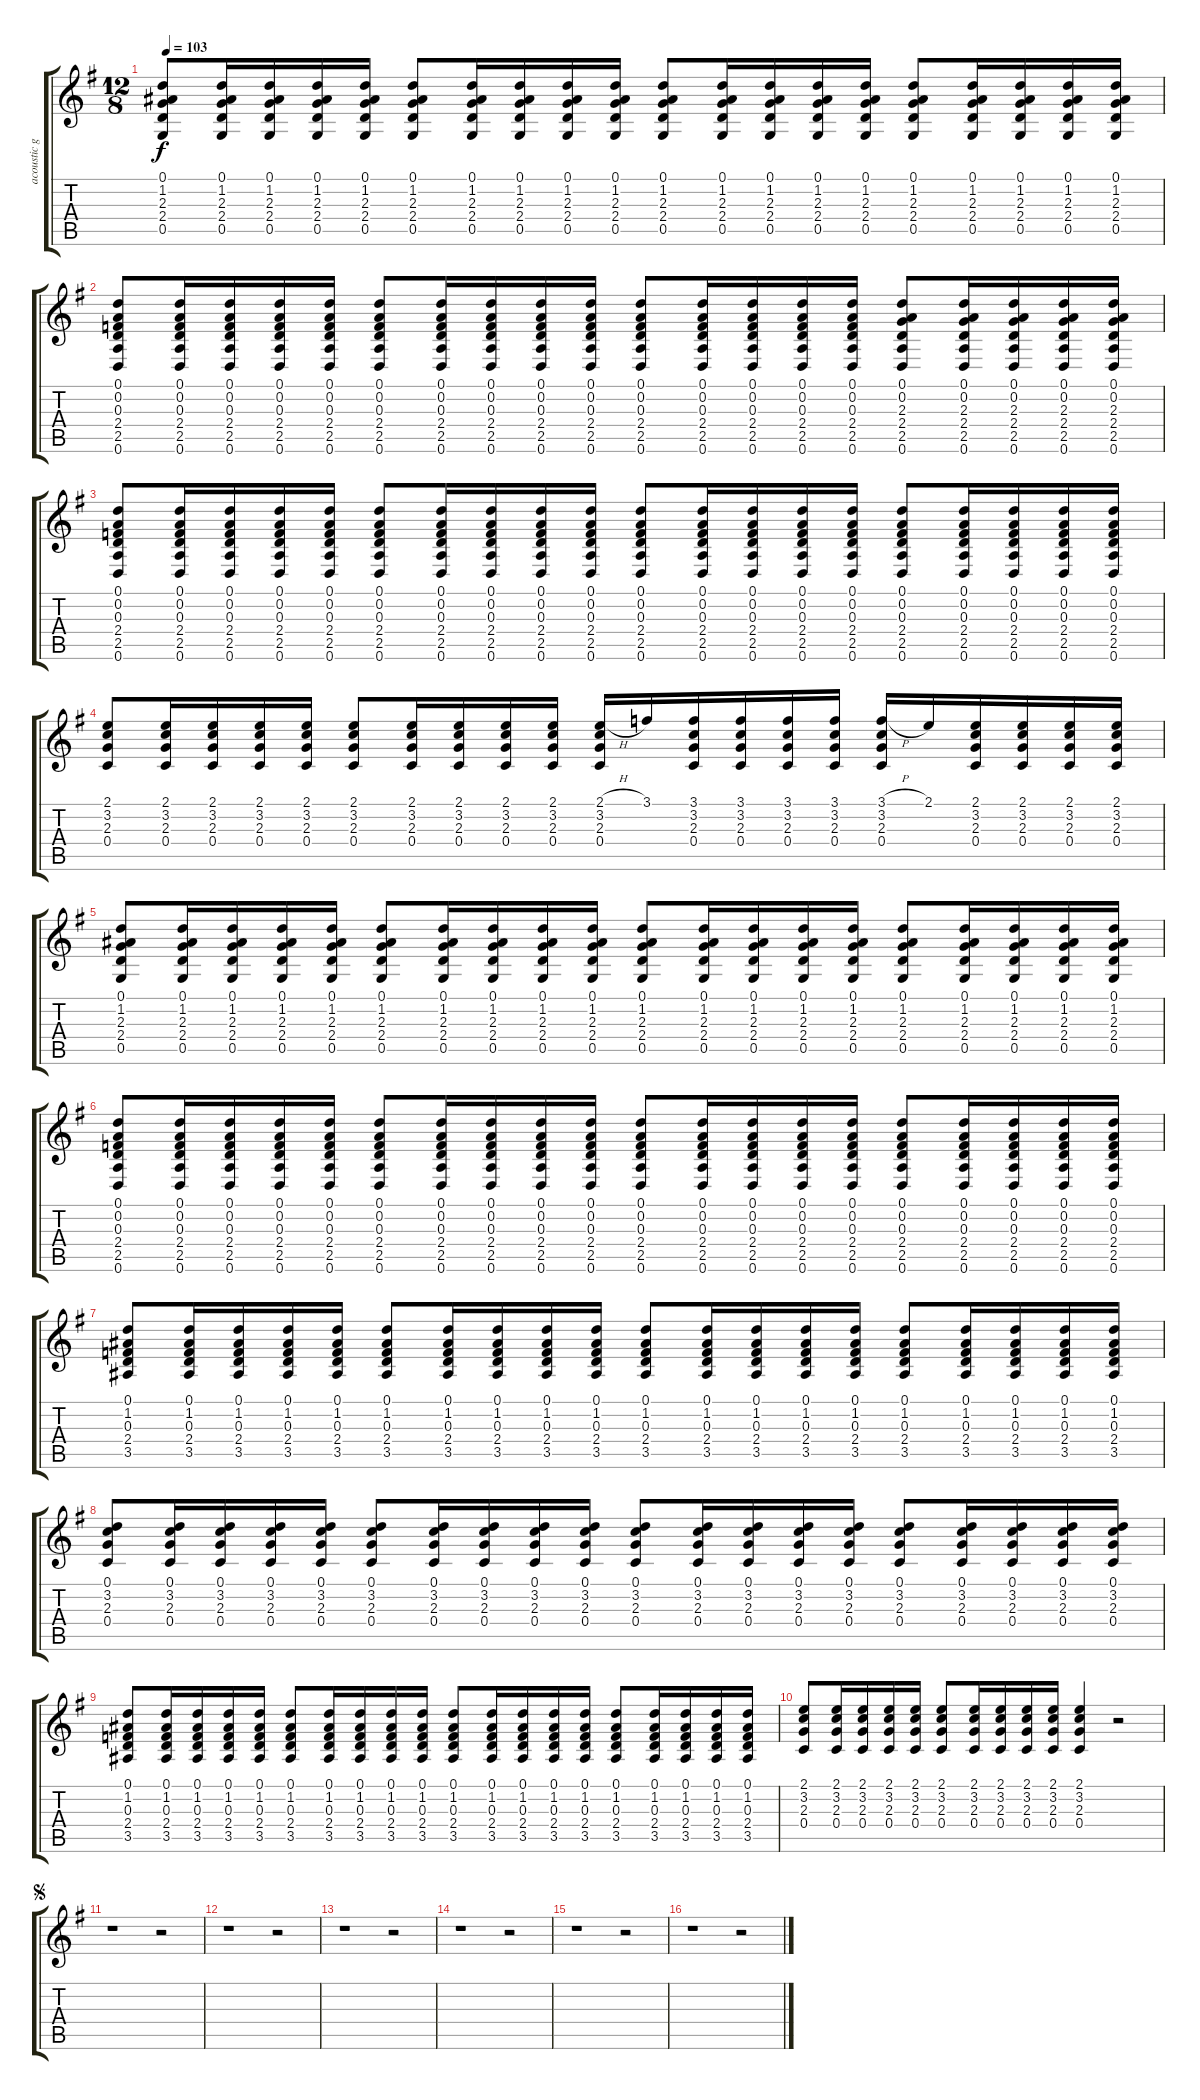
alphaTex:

\track ("acoustic guitar" "acoustic g") {instrument acousticguitarnylon}
\staff {score tabs}
\tuning (D4 A3 F3 C3 G2 D2) {hide}
\ts (12 8)
\tempo 103
\clef g2
\ks g
(0.1 1.2 2.3 2.4 0.5).8{dy f} (0.1 1.2 2.3 2.4 0.5).16 (0.1 1.2 2.3 2.4 0.5).16 (0.1 1.2 2.3 2.4 0.5).16 (0.1 1.2 2.3 2.4 0.5).16 (0.1 1.2 2.3 2.4 0.5).8 (0.1 1.2 2.3 2.4 0.5).16 (0.1 1.2 2.3 2.4 0.5).16 (0.1 1.2 2.3 2.4 0.5).16 (0.1 1.2 2.3 2.4 0.5).16 (0.1 1.2 2.3 2.4 0.5).8 (0.1 1.2 2.3 2.4 0.5).16 (0.1 1.2 2.3 2.4 0.5).16 (0.1 1.2 2.3 2.4 0.5).16 (0.1 1.2 2.3 2.4 0.5).16 (0.1 1.2 2.3 2.4 0.5).8 (0.1 1.2 2.3 2.4 0.5).16 (0.1 1.2 2.3 2.4 0.5).16 (0.1 1.2 2.3 2.4 0.5).16 (0.1 1.2 2.3 2.4 0.5).16 |
(0.1 0.2 0.3 2.4 2.5 0.6).8 (0.1 0.2 0.3 2.4 2.5 0.6).16 (0.1 0.2 0.3 2.4 2.5 0.6).16 (0.1 0.2 0.3 2.4 2.5 0.6).16 (0.1 0.2 0.3 2.4 2.5 0.6).16 (0.1 0.2 0.3 2.4 2.5 0.6).8 (0.1 0.2 0.3 2.4 2.5 0.6).16 (0.1 0.2 0.3 2.4 2.5 0.6).16 (0.1 0.2 0.3 2.4 2.5 0.6).16 (0.1 0.2 0.3 2.4 2.5 0.6).16 (0.1 0.2 0.3 2.4 2.5 0.6).8 (0.1 0.2 0.3 2.4 2.5 0.6).16 (0.1 0.2 0.3 2.4 2.5 0.6).16 (0.1 0.2 0.3 2.4 2.5 0.6).16 (0.1 0.2 0.3 2.4 2.5 0.6).16 (0.1 0.2 2.3 2.4 2.5 0.6).8 (0.1 0.2 2.3 2.4 2.5 0.6).16 (0.1 0.2 2.3 2.4 2.5 0.6).16 (0.1 0.2 2.3 2.4 2.5 0.6).16 (0.1 0.2 2.3 2.4 2.5 0.6).16 |
(0.1 0.2 0.3 2.4 2.5 0.6).8 (0.1 0.2 0.3 2.4 2.5 0.6).16 (0.1 0.2 0.3 2.4 2.5 0.6).16 (0.1 0.2 0.3 2.4 2.5 0.6).16 (0.1 0.2 0.3 2.4 2.5 0.6).16 (0.1 0.2 0.3 2.4 2.5 0.6).8 (0.1 0.2 0.3 2.4 2.5 0.6).16 (0.1 0.2 0.3 2.4 2.5 0.6).16 (0.1 0.2 0.3 2.4 2.5 0.6).16 (0.1 0.2 0.3 2.4 2.5 0.6).16 (0.1 0.2 0.3 2.4 2.5 0.6).8 (0.1 0.2 0.3 2.4 2.5 0.6).16 (0.1 0.2 0.3 2.4 2.5 0.6).16 (0.1 0.2 0.3 2.4 2.5 0.6).16 (0.1 0.2 0.3 2.4 2.5 0.6).16 (0.1 0.2 0.3 2.4 2.5 0.6).8 (0.1 0.2 0.3 2.4 2.5 0.6).16 (0.1 0.2 0.3 2.4 2.5 0.6).16 (0.1 0.2 0.3 2.4 2.5 0.6).16 (0.1 0.2 0.3 2.4 2.5 0.6).16 |
(2.1 3.2 2.3 0.4).8 (2.1 3.2 2.3 0.4).16 (2.1 3.2 2.3 0.4).16 (2.1 3.2 2.3 0.4).16 (2.1 3.2 2.3 0.4).16 (2.1 3.2 2.3 0.4).8 (2.1 3.2 2.3 0.4).16 (2.1 3.2 2.3 0.4).16 (2.1 3.2 2.3 0.4).16 (2.1 3.2 2.3 0.4).16 (2.1{h} 3.2 2.3 0.4).16 3.1.16 (3.1 3.2 2.3 0.4).16 (3.1 3.2 2.3 0.4).16 (3.1 3.2 2.3 0.4).16 (3.1 3.2 2.3 0.4).16 (3.1{h} 3.2 2.3 0.4).16 2.1.16 (2.1 3.2 2.3 0.4).16 (2.1 3.2 2.3 0.4).16 (2.1 3.2 2.3 0.4).16 (2.1 3.2 2.3 0.4).16 |
(0.1 1.2 2.3 2.4 0.5).8 (0.1 1.2 2.3 2.4 0.5).16 (0.1 1.2 2.3 2.4 0.5).16 (0.1 1.2 2.3 2.4 0.5).16 (0.1 1.2 2.3 2.4 0.5).16 (0.1 1.2 2.3 2.4 0.5).8 (0.1 1.2 2.3 2.4 0.5).16 (0.1 1.2 2.3 2.4 0.5).16 (0.1 1.2 2.3 2.4 0.5).16 (0.1 1.2 2.3 2.4 0.5).16 (0.1 1.2 2.3 2.4 0.5).8 (0.1 1.2 2.3 2.4 0.5).16 (0.1 1.2 2.3 2.4 0.5).16 (0.1 1.2 2.3 2.4 0.5).16 (0.1 1.2 2.3 2.4 0.5).16 (0.1 1.2 2.3 2.4 0.5).8 (0.1 1.2 2.3 2.4 0.5).16 (0.1 1.2 2.3 2.4 0.5).16 (0.1 1.2 2.3 2.4 0.5).16 (0.1 1.2 2.3 2.4 0.5).16 |
(0.1 0.2 0.3 2.4 2.5 0.6).8 (0.1 0.2 0.3 2.4 2.5 0.6).16 (0.1 0.2 0.3 2.4 2.5 0.6).16 (0.1 0.2 0.3 2.4 2.5 0.6).16 (0.1 0.2 0.3 2.4 2.5 0.6).16 (0.1 0.2 0.3 2.4 2.5 0.6).8 (0.1 0.2 0.3 2.4 2.5 0.6).16 (0.1 0.2 0.3 2.4 2.5 0.6).16 (0.1 0.2 0.3 2.4 2.5 0.6).16 (0.1 0.2 0.3 2.4 2.5 0.6).16 (0.1 0.2 0.3 2.4 2.5 0.6).8 (0.1 0.2 0.3 2.4 2.5 0.6).16 (0.1 0.2 0.3 2.4 2.5 0.6).16 (0.1 0.2 0.3 2.4 2.5 0.6).16 (0.1 0.2 0.3 2.4 2.5 0.6).16 (0.1 0.2 0.3 2.4 2.5 0.6).8 (0.1 0.2 0.3 2.4 2.5 0.6).16 (0.1 0.2 0.3 2.4 2.5 0.6).16 (0.1 0.2 0.3 2.4 2.5 0.6).16 (0.1 0.2 0.3 2.4 2.5 0.6).16 |
(0.1 1.2 0.3 2.4 3.5).8 (0.1 1.2 0.3 2.4 3.5).16 (0.1 1.2 0.3 2.4 3.5).16 (0.1 1.2 0.3 2.4 3.5).16 (0.1 1.2 0.3 2.4 3.5).16 (0.1 1.2 0.3 2.4 3.5).8 (0.1 1.2 0.3 2.4 3.5).16 (0.1 1.2 0.3 2.4 3.5).16 (0.1 1.2 0.3 2.4 3.5).16 (0.1 1.2 0.3 2.4 3.5).16 (0.1 1.2 0.3 2.4 3.5).8 (0.1 1.2 0.3 2.4 3.5).16 (0.1 1.2 0.3 2.4 3.5).16 (0.1 1.2 0.3 2.4 3.5).16 (0.1 1.2 0.3 2.4 3.5).16 (0.1 1.2 0.3 2.4 3.5).8 (0.1 1.2 0.3 2.4 3.5).16 (0.1 1.2 0.3 2.4 3.5).16 (0.1 1.2 0.3 2.4 3.5).16 (0.1 1.2 0.3 2.4 3.5).16 |
(0.1 3.2 2.3 0.4).8 (0.1 3.2 2.3 0.4).16 (0.1 3.2 2.3 0.4).16 (0.1 3.2 2.3 0.4).16 (0.1 3.2 2.3 0.4).16 (0.1 3.2 2.3 0.4).8 (0.1 3.2 2.3 0.4).16 (0.1 3.2 2.3 0.4).16 (0.1 3.2 2.3 0.4).16 (0.1 3.2 2.3 0.4).16 (0.1 3.2 2.3 0.4).8 (0.1 3.2 2.3 0.4).16 (0.1 3.2 2.3 0.4).16 (0.1 3.2 2.3 0.4).16 (0.1 3.2 2.3 0.4).16 (0.1 3.2 2.3 0.4).8 (0.1 3.2 2.3 0.4).16 (0.1 3.2 2.3 0.4).16 (0.1 3.2 2.3 0.4).16 (0.1 3.2 2.3 0.4).16 |
(0.1 1.2 0.3 2.4 3.5).8 (0.1 1.2 0.3 2.4 3.5).16 (0.1 1.2 0.3 2.4 3.5).16 (0.1 1.2 0.3 2.4 3.5).16 (0.1 1.2 0.3 2.4 3.5).16 (0.1 1.2 0.3 2.4 3.5).8 (0.1 1.2 0.3 2.4 3.5).16 (0.1 1.2 0.3 2.4 3.5).16 (0.1 1.2 0.3 2.4 3.5).16 (0.1 1.2 0.3 2.4 3.5).16 (0.1 1.2 0.3 2.4 3.5).8 (0.1 1.2 0.3 2.4 3.5).16 (0.1 1.2 0.3 2.4 3.5).16 (0.1 1.2 0.3 2.4 3.5).16 (0.1 1.2 0.3 2.4 3.5).16 (0.1 1.2 0.3 2.4 3.5).8 (0.1 1.2 0.3 2.4 3.5).16 (0.1 1.2 0.3 2.4 3.5).16 (0.1 1.2 0.3 2.4 3.5).16 (0.1 1.2 0.3 2.4 3.5).16 |
(2.1 3.2 2.3 0.4).8 (2.1 3.2 2.3 0.4).16 (2.1 3.2 2.3 0.4).16 (2.1 3.2 2.3 0.4).16 (2.1 3.2 2.3 0.4).16 (2.1 3.2 2.3 0.4).8 (2.1 3.2 2.3 0.4).16 (2.1 3.2 2.3 0.4).16 (2.1 3.2 2.3 0.4).16 (2.1 3.2 2.3 0.4).16 (2.1 3.2 2.3 0.4).4 r.2 |
\jump segno
r.1 r.2 |
r.1 r.2 |
r.1 r.2 |
r.1 r.2 |
r.1 r.2 |
r.1 r.2
